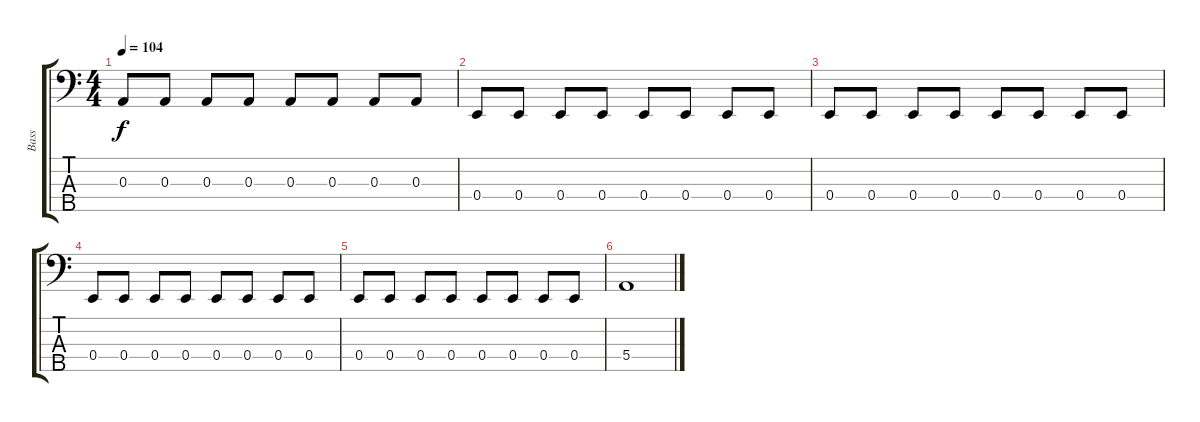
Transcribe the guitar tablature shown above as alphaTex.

\track ("Bass" "Bass") {instrument electricbassfinger}
\staff {score tabs}
\tuning (G2 D2 A1 E1 B0) {hide}
\ts (4 4)
\tempo 104
\clef f4
\ks c
0.3.8{dy f} 0.3.8 0.3.8 0.3.8 0.3.8 0.3.8 0.3.8 0.3.8 |
0.4.8 0.4.8 0.4.8 0.4.8 0.4.8 0.4.8 0.4.8 0.4.8 |
0.4.8 0.4.8 0.4.8 0.4.8 0.4.8 0.4.8 0.4.8 0.4.8 |
0.4.8 0.4.8 0.4.8 0.4.8 0.4.8 0.4.8 0.4.8 0.4.8 |
0.4.8 0.4.8 0.4.8 0.4.8 0.4.8 0.4.8 0.4.8 0.4.8 |
5.4.1
